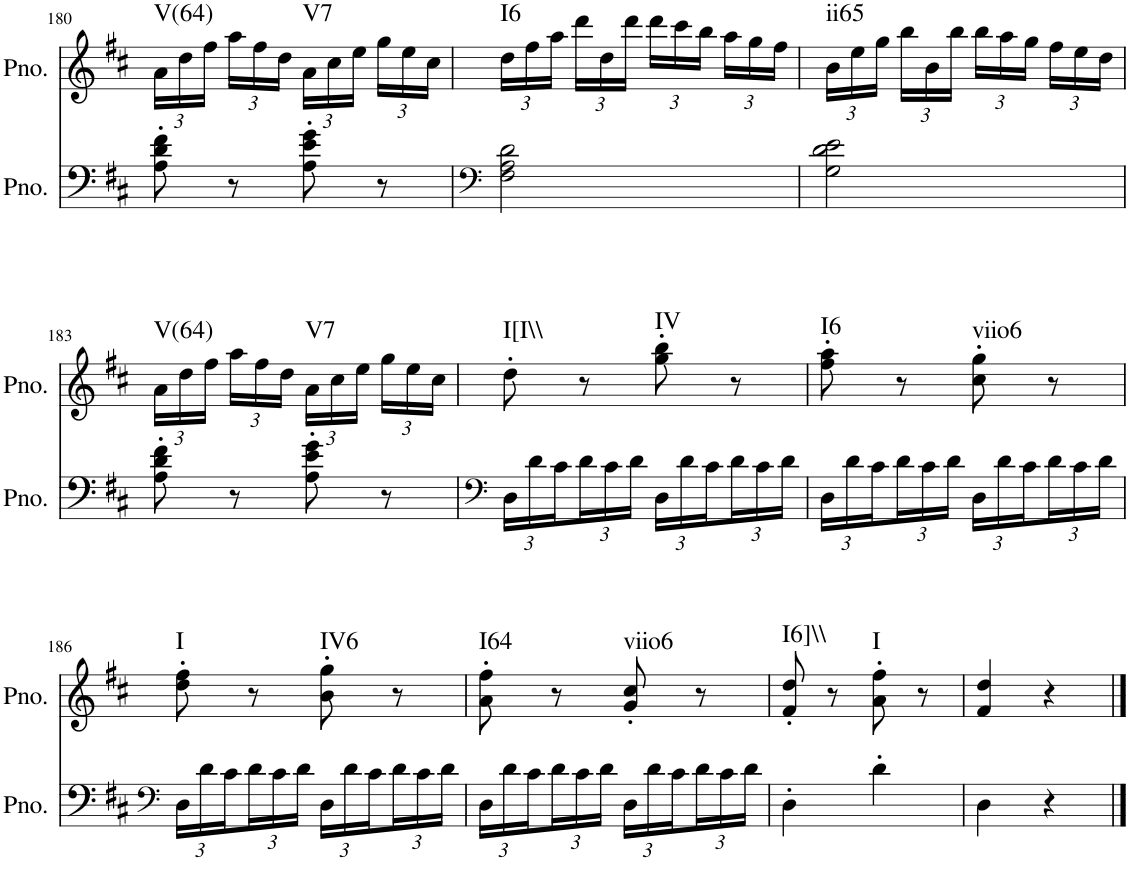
**kern	**kern	**harte
*part2	*part1	*part1
*staff2	*staff1	*
*I"Piano, unbenannt	*I"Piano, unbenannt	*
*I'Pno.	*I'Pno.	*
!!LO:PB:g=z
*clefF4	*clefG2	*
*k[f#c#]	*k[f#c#]	*
*M2/4	*M2/4	*
*	*Xbrackettup	*
=180	=180	=180
!	!	!LO:H:kt=V(64)
8A\' 8d\' 8f#\'	24a\LL	N
.	24dd\	.
.	24ff#\JJ	.
8r	24aa\LL	.
.	24ff#\	.
.	24dd\JJ	.
!	!	!LO:H:kt=V7
8A\' 8e\' 8g\'	24a\LL	N
.	24cc#\	.
.	24ee\JJ	.
8r	24gg\LL	.
.	24ee\	.
.	24cc#\JJ	.
=181	=181	=181
*clefF4	*	*
!	!	!LO:H:kt=I6
2F#\ 2A\ 2d\	24dd\LL	N
.	24ff#\	.
.	24aa\JJ	.
.	24ddd\LL	.
.	24dd\	.
.	24ddd\JJ	.
.	24ddd\LL	.
.	24ccc#\	.
.	24bb\JJ	.
.	24aa\LL	.
.	24gg\	.
.	24ff#\JJ	.
=182	=182	=182
!	!	!LO:H:kt=ii65
2G\ 2d\ 2e\	24b\LL	N
.	24ee\	.
.	24gg\JJ	.
.	24bb\LL	.
.	24b\	.
.	24bb\JJ	.
.	24bb\LL	.
.	24aa\	.
.	24gg\JJ	.
.	24ff#\LL	.
.	24ee\	.
.	24dd\JJ	.
!!LO:LB:g=z
=183	=183	=183
!	!	!LO:H:kt=V(64)
8A\' 8d\' 8f#\'	24a\LL	N
.	24dd\	.
.	24ff#\JJ	.
8r	24aa\LL	.
.	24ff#\	.
.	24dd\JJ	.
!	!	!LO:H:kt=V7
8A\' 8e\' 8g\'	24a\LL	N
.	24cc#\	.
.	24ee\JJ	.
8r	24gg\LL	.
.	24ee\	.
.	24cc#\JJ	.
=184	=184	=184
*clefF4	*	*
*Xbrackettup	*	*
!	!	!LO:H:kt=I[I\\
24D\LL	8dd'\	N
24d\	.	.
24c#\	.	.
24d\	8r	.
24c#\	.	.
24d\JJ	.	.
!	!	!LO:H:kt=IV
24D\LL	8gg\' 8bb\'	N
24d\	.	.
24c#\	.	.
24d\	8r	.
24c#\	.	.
24d\JJ	.	.
=185	=185	=185
!	!	!LO:H:kt=I6
24D\LL	8ff#\' 8aa\'	N
24d\	.	.
24c#\	.	.
24d\	8r	.
24c#\	.	.
24d\JJ	.	.
!	!	!LO:H:kt=viio6
24D\LL	8cc#\' 8gg\'	N
24d\	.	.
24c#\	.	.
24d\	8r	.
24c#\	.	.
24d\JJ	.	.
!!LO:LB:g=z
=186	=186	=186
*clefF4	*	*
!	!	!LO:H:kt=I
24D\LL	8dd\' 8ff#\'	N
24d\	.	.
24c#\	.	.
24d\	8r	.
24c#\	.	.
24d\JJ	.	.
!	!	!LO:H:kt=IV6
24D\LL	8b\' 8gg\'	N
24d\	.	.
24c#\	.	.
24d\	8r	.
24c#\	.	.
24d\JJ	.	.
=187	=187	=187
!	!	!LO:H:kt=I64
24D\LL	8a\' 8ff#\'	N
24d\	.	.
24c#\	.	.
24d\	8r	.
24c#\	.	.
24d\JJ	.	.
!	!	!LO:H:kt=viio6
24D\LL	8g/' 8cc#/'	N
24d\	.	.
24c#\	.	.
24d\	8r	.
24c#\	.	.
24d\JJ	.	.
=188	=188	=188
!	!	!LO:H:kt=I6]\\
4D'\	8f#/' 8dd/'	N
.	8r	.
!	!	!LO:H:kt=I
4d'\	8a\' 8ff#\'	N
.	8r	.
=189	=189	=189
4D\	4f#/ 4dd/	.
4r	4r	.
==	==	==
*-	*-	*-
